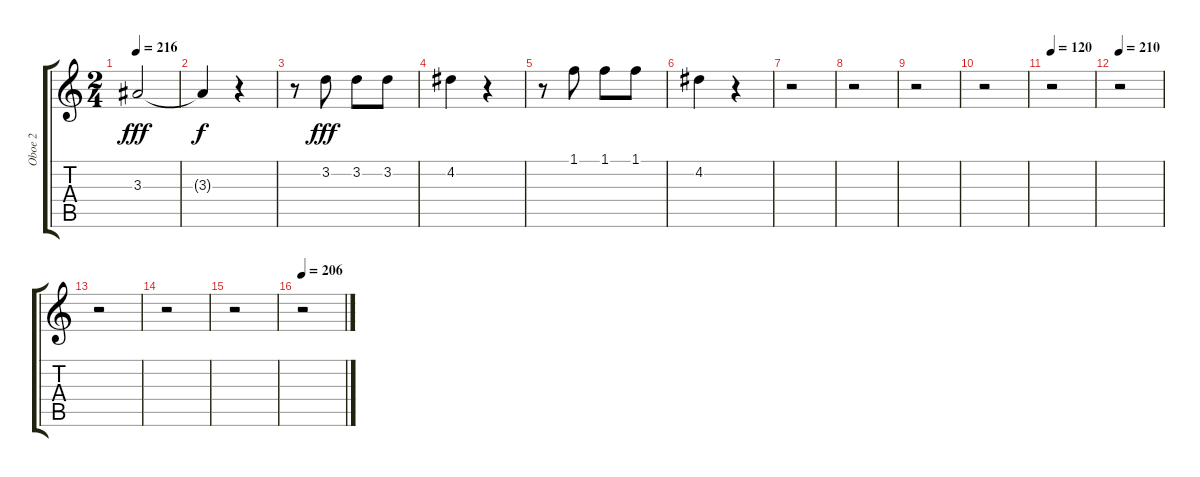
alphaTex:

\track ("Oboe 2" "Oboe 2") {instrument acousticguitarnylon}
\staff {score tabs}
\tuning (E4 B3 G3 D3 A2 E2) {hide}
\ts (2 4)
\tempo 216
\clef g2
\ks c
3.3.2{dy fff} |
3.3{t}.4{dy f} r.4 |
r.8 3.2.8{dy fff} 3.2.8 3.2.8 |
4.2.4 r.4 |
r.8 1.1.8 1.1.8 1.1.8 |
4.2.4 r.4 |
r.2 |
r.2 |
r.2 |
r.2 |
\tempo 120
r.2 |
\tempo 210
r.2 |
r.2 |
r.2 |
r.2 |
\tempo 206
r.2
